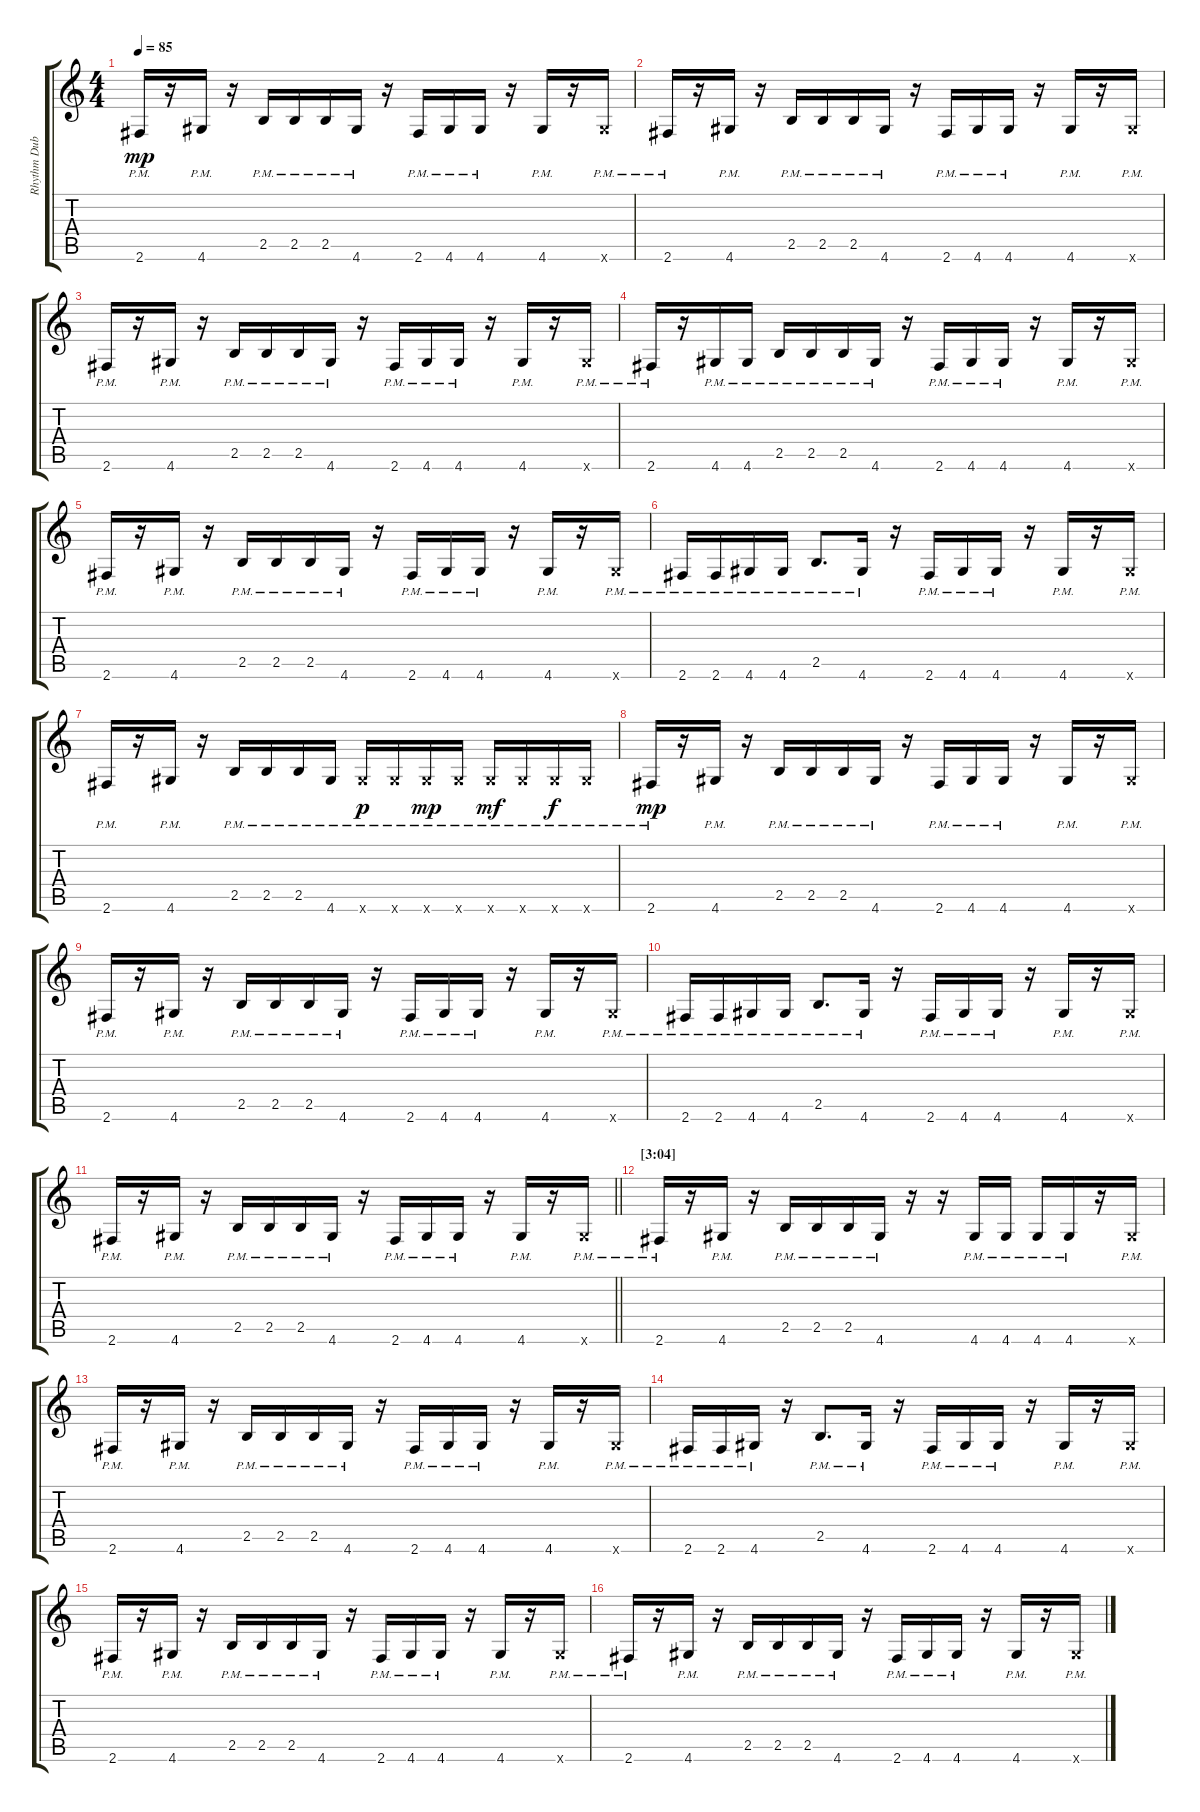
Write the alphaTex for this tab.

\track ("Rhythm Dub" "Rhythm Dub") {instrument acousticbass}
\staff {score tabs}
\tuning (E4 B3 G3 D3 A2 E2) {hide}
\ts (4 4)
\tempo 85
\clef g2
\ks c
2.6{pm}.16{dy mp} r.16 4.6{pm}.16 r.16 2.5{pm}.16 2.5{pm}.16 2.5{pm}.16 4.6{pm}.16 r.16 2.6{pm}.16 4.6{pm}.16 4.6{pm}.16 r.16 4.6{pm}.16 r.16 4.6{pm x}.16 |
2.6{pm}.16 r.16 4.6{pm}.16 r.16 2.5{pm}.16 2.5{pm}.16 2.5{pm}.16 4.6{pm}.16 r.16 2.6{pm}.16 4.6{pm}.16 4.6{pm}.16 r.16 4.6{pm}.16 r.16 4.6{pm x}.16 |
2.6{pm}.16 r.16 4.6{pm}.16 r.16 2.5{pm}.16 2.5{pm}.16 2.5{pm}.16 4.6{pm}.16 r.16 2.6{pm}.16 4.6{pm}.16 4.6{pm}.16 r.16 4.6{pm}.16 r.16 4.6{pm x}.16 |
2.6{pm}.16 r.16 4.6{pm}.16 4.6{pm}.16 2.5{pm}.16 2.5{pm}.16 2.5{pm}.16 4.6{pm}.16 r.16 2.6{pm}.16 4.6{pm}.16 4.6{pm}.16 r.16 4.6{pm}.16 r.16 4.6{pm x}.16 |
2.6{pm}.16 r.16 4.6{pm}.16 r.16 2.5{pm}.16 2.5{pm}.16 2.5{pm}.16 4.6{pm}.16 r.16 2.6{pm}.16 4.6{pm}.16 4.6{pm}.16 r.16 4.6{pm}.16 r.16 4.6{pm x}.16 |
2.6{pm}.16 2.6{pm}.16 4.6{pm}.16 4.6{pm}.16 2.5{pm}.8{d} 4.6{pm}.16 r.16 2.6{pm}.16 4.6{pm}.16 4.6{pm}.16 r.16 4.6{pm}.16 r.16 4.6{pm x}.16 |
2.6{pm}.16 r.16 4.6{pm}.16 r.16 2.5{pm}.16 2.5{pm}.16 2.5{pm}.16 4.6{pm}.16 4.6{pm x}.16{dy p} 4.6{pm x}.16 4.6{pm x}.16{dy mp} 4.6{pm x}.16 4.6{pm x}.16{dy mf} 4.6{pm x}.16 4.6{pm x}.16{dy f} 4.6{pm x}.16 |
2.6{pm}.16{dy mp} r.16 4.6{pm}.16 r.16 2.5{pm}.16 2.5{pm}.16 2.5{pm}.16 4.6{pm}.16 r.16 2.6{pm}.16 4.6{pm}.16 4.6{pm}.16 r.16 4.6{pm}.16 r.16 4.6{pm x}.16 |
2.6{pm}.16 r.16 4.6{pm}.16 r.16 2.5{pm}.16 2.5{pm}.16 2.5{pm}.16 4.6{pm}.16 r.16 2.6{pm}.16 4.6{pm}.16 4.6{pm}.16 r.16 4.6{pm}.16 r.16 4.6{pm x}.16 |
2.6{pm}.16 2.6{pm}.16 4.6{pm}.16 4.6{pm}.16 2.5{pm}.8{d} 4.6{pm}.16 r.16 2.6{pm}.16 4.6{pm}.16 4.6{pm}.16 r.16 4.6{pm}.16 r.16 4.6{pm x}.16 |
\barLineRight lightlight
2.6{pm}.16 r.16 4.6{pm}.16 r.16 2.5{pm}.16 2.5{pm}.16 2.5{pm}.16 4.6{pm}.16 r.16 2.6{pm}.16 4.6{pm}.16 4.6{pm}.16 r.16 4.6{pm}.16 r.16 4.6{pm x}.16 |
\section ("" "[3:04]")
2.6{pm}.16 r.16 4.6{pm}.16 r.16 2.5{pm}.16 2.5{pm}.16 2.5{pm}.16 4.6{pm}.16 r.16 r.16 4.6{pm}.16 4.6{pm}.16 4.6{pm}.16 4.6{pm}.16 r.16 4.6{pm x}.16 |
2.6{pm}.16 r.16 4.6{pm}.16 r.16 2.5{pm}.16 2.5{pm}.16 2.5{pm}.16 4.6{pm}.16 r.16 2.6{pm}.16 4.6{pm}.16 4.6{pm}.16 r.16 4.6{pm}.16 r.16 4.6{pm x}.16 |
2.6{pm}.16 2.6{pm}.16 4.6{pm}.16 r.16 2.5{pm}.8{d} 4.6{pm}.16 r.16 2.6{pm}.16 4.6{pm}.16 4.6{pm}.16 r.16 4.6{pm}.16 r.16 4.6{pm x}.16 |
2.6{pm}.16 r.16 4.6{pm}.16 r.16 2.5{pm}.16 2.5{pm}.16 2.5{pm}.16 4.6{pm}.16 r.16 2.6{pm}.16 4.6{pm}.16 4.6{pm}.16 r.16 4.6{pm}.16 r.16 4.6{pm x}.16 |
2.6{pm}.16 r.16 4.6{pm}.16 r.16 2.5{pm}.16 2.5{pm}.16 2.5{pm}.16 4.6{pm}.16 r.16 2.6{pm}.16 4.6{pm}.16 4.6{pm}.16 r.16 4.6{pm}.16 r.16 4.6{pm x}.16
